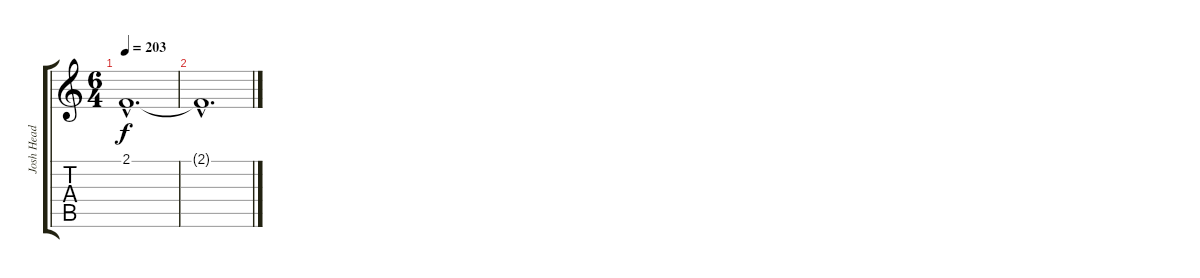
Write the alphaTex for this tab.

\track ("Josh Head (Keyboards)" "Josh Head ") {instrument panflute}
\staff {score tabs}
\tuning (Eb4 Bb3 Gb3 Db3 Ab2 Db2) {hide}
\ts (6 4)
\tempo 203
\clef g2
\ks c
2.1{hac}.1{d dy f} |
2.1{hac t}.1{d}
